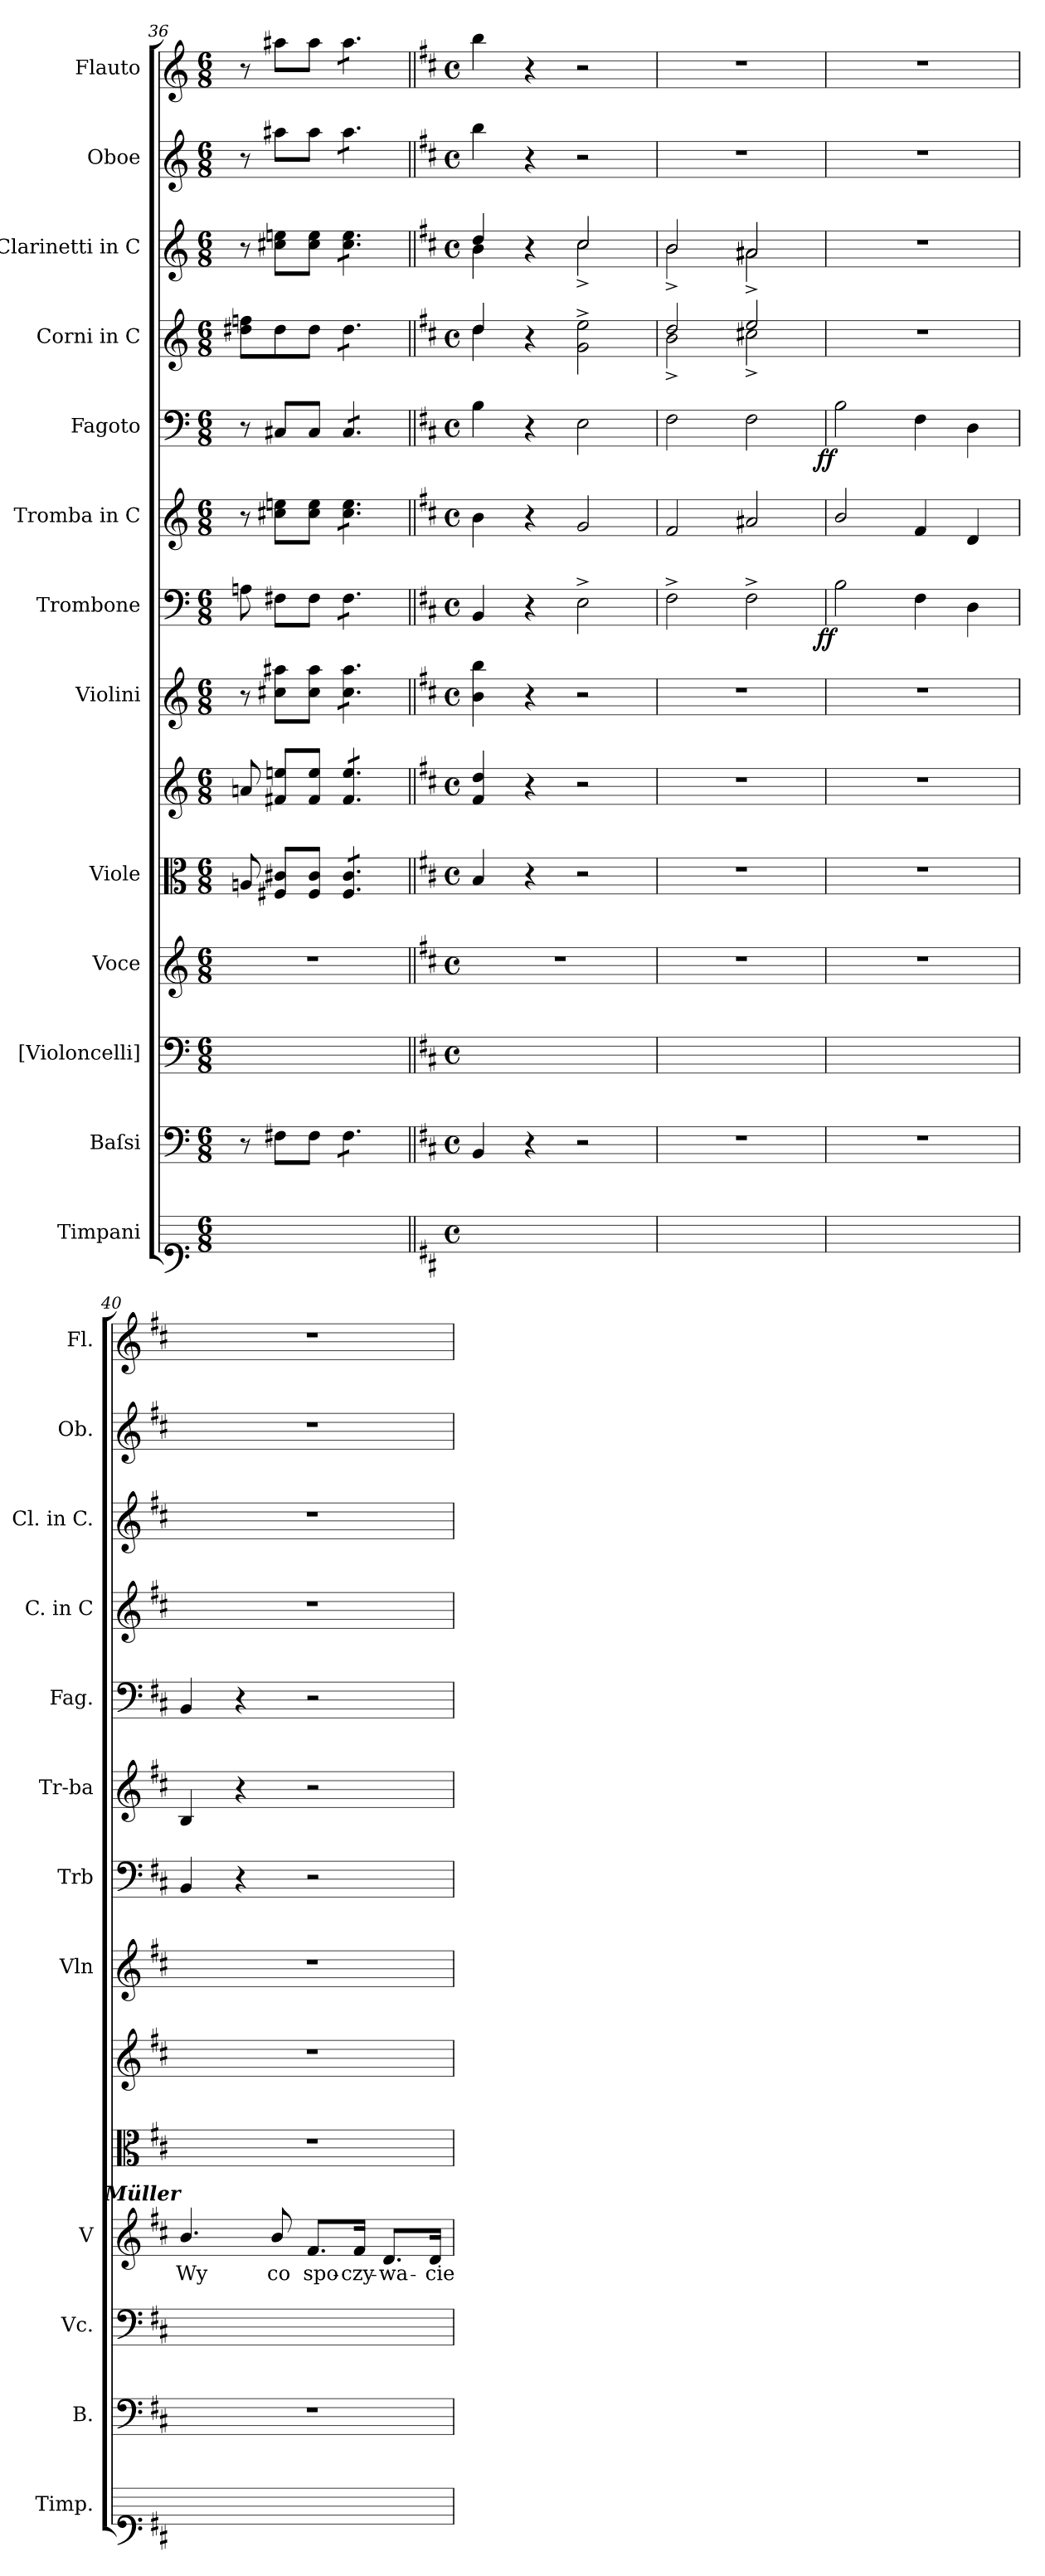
**kern	**kern	**kern	**kern	**text	**kern	**kern	**kern	**kern	**dynam	**kern	**kern	**dynam	**kern	**kern	**kern	**kern
*part14	*part13	*part12	*part11	*part11	*part10	*part9	*part8	*part7	*part7	*part6	*part5	*part5	*part4	*part3	*part2	*part1
*staff14	*staff13	*staff12	*staff11	*staff11	*staff10	*staff9	*staff8	*staff7	*staff7	*staff6	*staff5	*staff5	*staff4	*staff3	*staff2	*staff1
*I"Timpani	*I"Baſsi	*I"[Violoncelli]	*I"Voce	*	*I"Viole	*	*I"Violini	*I"Trombone	*	*I"Tromba in C	*I"Fagoto	*	*I"Corni in C	*I"Clarinetti in C	*I"Oboe	*I"Flauto
*I'Timp.	*I'B.	*I'Vc.	*I'V	*	*	*	*I'Vln	*I'Trb	*	*I'Tr-ba	*I'Fag.	*	*I'C. in C	*I'Cl. in C.	*I'Ob.	*I'Fl.
*clefF1	*clefF4	*clefF4	*clefG2	*	*clefC3	*clefG2	*clefG2	*clefF4	*	*clefG2	*clefF4	*	*clefG2	*clefG2	*clefG2	*clefG2
*k[]	*k[]	*k[]	*k[]	*	*k[]	*k[]	*k[]	*k[]	*	*k[]	*k[]	*	*k[]	*k[]	*k[]	*k[]
*M6/8	*M6/8	*M6/8	*M6/8	*	*M6/8	*M6/8	*M6/8	*M6/8	*	*M6/8	*M6/8	*	*M6/8	*M6/8	*M6/8	*M6/8
=36	=36	=36	=36	=36	=36	=36	=36	=36	=36	=36	=36	=36	=36	=36	=36	=36
2.ryy	8r	2.ryy	2.r	.	8An/	8an/	8r	8An\	.	8r	8r	.	8dd#X\ 8ffn\L	8r	8r	8r
.	8F#X\L	.	.	.	8F#X/ 8c#X/L	8f#X/ 8een/L	8cc#X\ 8aa#X\L	8F#X\L	.	8cc#X\ 8een\L	8C#X/L	.	8dd#\	8cc#X\ 8een\L	8aa#X\L	8aa#X\L
.	8F#\J	.	.	.	8F#/ 8c#/J	8f#/ 8ee/J	8cc#\ 8aa#\J	8F#\J	.	8cc#\ 8ee\J	8C#/J	.	8dd#\J	8cc#\ 8ee\J	8aa#\J	8aa#\J
*	*tremolo	*	*	*	*	*	*	*	*	*	*	*	*	*	*	*
*	*	*	*	*	*tremolo	*	*	*	*	*	*	*	*	*	*	*
*	*	*	*	*	*	*tremolo	*	*	*	*	*	*	*	*	*	*
*	*	*	*	*	*	*	*tremolo	*	*	*	*	*	*	*	*	*
*	*	*	*	*	*	*	*	*tremolo	*	*	*	*	*	*	*	*
*	*	*	*	*	*	*	*	*	*	*tremolo	*	*	*	*	*	*
*	*	*	*	*	*	*	*	*	*	*	*tremolo	*	*	*	*	*
*	*	*	*	*	*	*	*	*	*	*	*	*	*tremolo	*	*	*
*	*	*	*	*	*	*	*	*	*	*	*	*	*	*tremolo	*	*
*	*	*	*	*	*	*	*	*	*	*	*	*	*	*	*tremolo	*
*	*	*	*	*	*	*	*	*	*	*	*	*	*	*	*	*tremolo
.	8F#\L	.	.	.	8F#/ 8c#/L	8f#/ 8ee/L	8cc#\ 8aa#\L	8F#\L	.	8cc#\ 8ee\L	8C#/L	.	8dd#\L	8cc#\ 8ee\L	8aa#\L	8aa#\L
.	8F#\	.	.	.	8F#/ 8c#/	8f#/ 8ee/	8cc#\ 8aa#\	8F#\	.	8cc#\ 8ee\	8C#/	.	8dd#\	8cc#\ 8ee\	8aa#\	8aa#\
.	8F#\J	.	.	.	8F#/ 8c#/J	8f#/ 8ee/J	8cc#\ 8aa#\J	8F#\J	.	8cc#\ 8ee\J	8C#/J	.	8dd#\J	8cc#\ 8ee\J	8aa#\J	8aa#\J
*	*	*	*	*	*	*	*	*	*	*	*	*	*	*	*	*Xtremolo
*	*	*	*	*	*	*	*	*	*	*	*	*	*	*	*Xtremolo	*
*	*	*	*	*	*	*	*	*	*	*	*	*	*	*Xtremolo	*	*
*	*	*	*	*	*	*	*	*	*	*	*	*	*Xtremolo	*	*	*
*	*	*	*	*	*	*	*	*	*	*	*Xtremolo	*	*	*	*	*
*	*	*	*	*	*	*	*	*	*	*Xtremolo	*	*	*	*	*	*
*	*	*	*	*	*	*	*	*Xtremolo	*	*	*	*	*	*	*	*
*	*	*	*	*	*	*	*Xtremolo	*	*	*	*	*	*	*	*	*
*	*	*	*	*	*	*Xtremolo	*	*	*	*	*	*	*	*	*	*
*	*	*	*	*	*Xtremolo	*	*	*	*	*	*	*	*	*	*	*
*	*Xtremolo	*	*	*	*	*	*	*	*	*	*	*	*	*	*	*
=37||	=37||	=37||	=37||	=37||	=37||	=37||	=37||	=37||	=37||	=37||	=37||	=37||	=37||	=37||	=37||	=37||
*k[f#c#]	*k[f#c#]	*k[f#c#]	*k[f#c#]	*	*k[f#c#]	*k[f#c#]	*k[f#c#]	*k[f#c#]	*	*k[f#c#]	*k[f#c#]	*	*k[f#c#]	*k[f#c#]	*k[f#c#]	*k[f#c#]
*M4/4	*M4/4	*M4/4	*M4/4	*	*M4/4	*M4/4	*M4/4	*M4/4	*	*M4/4	*M4/4	*	*M4/4	*M4/4	*M4/4	*M4/4
*met(c)	*met(c)	*met(c)	*met(c)	*	*met(c)	*met(c)	*met(c)	*met(c)	*	*met(c)	*met(c)	*	*met(c)	*met(c)	*met(c)	*met(c)
*	*	*	*	*	*	*	*	*	*	*	*	*	*^	*^	*	*
1ryy	4BB/	1ryy	1r	.	4B/	4f#/ 4dd/	4b\ 4bb\	4BB/	.	4b\	4B\	.	4dd/	4dd\	4dd/	4b\	4bb\	4bb\
.	4r	.	.	.	4r	4r	4r	4r	.	4r	4r	.	4r	4rcyy	4r	4rcyy	4r	4r
.	2r	.	.	.	2r	2r	2r	2E^<\	.	2g/	2E\	.	2g^<\ 2ee^<\	2ryy	2cc#/	2cc#^<\	2r	2r
=38	=38	=38	=38	=38	=38	=38	=38	=38	=38	=38	=38	=38	=38	=38	=38	=38	=38	=38
1ryy	1r	1ryy	1r	.	1r	1r	1r	2F#^<\	.	2f#/	2F#\	.	2dd/	2b^<\	2b/	2b^<\	1r	1r
.	.	.	.	.	.	.	.	2F#^<\	.	2a#X/	2F#\	.	2ee/	2cc#X^<\	2a#X/	2a#X^<\	.	.
=39	=39	=39	=39	=39	=39	=39	=39	=39	=39	=39	=39	=39	=39	=39	=39	=39	=39	=39
!	!	!	!	!	!	!	!	!	!LO:DY:b:rj	!	!	!LO:DY:b:rj	!	!	!	!	!	!
*	*	*	*	*	*	*	*	*	*	*	*	*	*v	*v	*	*	*	*
*	*	*	*	*	*	*	*	*	*	*	*	*	*	*v	*v	*	*
1ryy	1r	1ryy	1r	.	1r	1r	1r	2B	ff	2b/	2B\	ff	1r	1r	1r	1r
.	.	.	.	.	.	.	.	4F#\	.	4f#/	4F#\	.	.	.	.	.
.	.	.	.	.	.	.	.	4D\	.	4d/	4D\	.	.	.	.	.
=40	=40	=40	=40	=40	=40	=40	=40	=40	=40	=40	=40	=40	=40	=40	=40	=40
!	!	!	!LO:TX:a:Bi:rj:t=Müller	!	!	!	!	!	!	!	!	!	!	!	!	!
1ryy	1r	1ryy	4.b/	Wy	1r	1r	1r	4BB/	.	4B/	4BB/	.	1r	1r	1r	1r
.	.	.	.	.	.	.	.	4r	.	4r	4r	.	.	.	.	.
.	.	.	8b/	co	.	.	.	.	.	.	.	.	.	.	.	.
.	.	.	8.f#/L	spo-	.	.	.	2r	.	2r	2r	.	.	.	.	.
.	.	.	16f#/Jk	-czy-	.	.	.	.	.	.	.	.	.	.	.	.
.	.	.	8.d/L	-wa-	.	.	.	.	.	.	.	.	.	.	.	.
.	.	.	16d/Jk	-cie	.	.	.	.	.	.	.	.	.	.	.	.
=	=	=	=	=	=	=	=	=	=	=	=	=	=	=	=	=
*-	*-	*-	*-	*-	*-	*-	*-	*-	*-	*-	*-	*-	*-	*-	*-	*-
